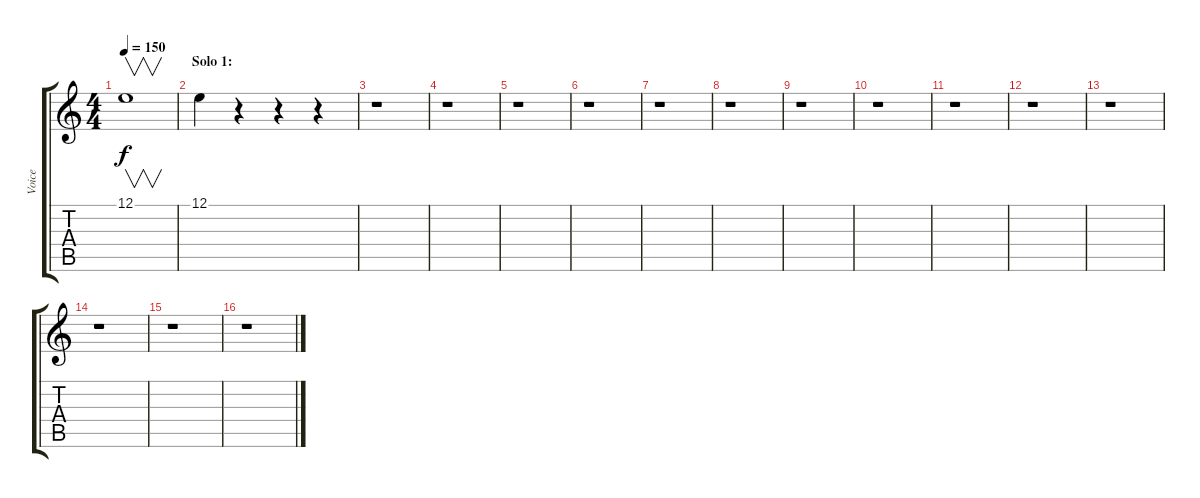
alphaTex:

\track ("Voice" "Voice") {instrument oboe}
\staff {score tabs}
\tuning (E4 B3 G3 D3 A2 E2) {hide}
\ts (4 4)
\tempo 150
\clef g2
\ks c
12.1.1{v dy f} |
\section ("" "Solo 1:")
12.1.4 r.4 r.4 r.4 |
r.1 |
r.1 |
r.1 |
r.1 |
r.1 |
r.1 |
r.1 |
r.1 |
r.1 |
r.1 |
r.1 |
r.1 |
r.1 |
r.1
